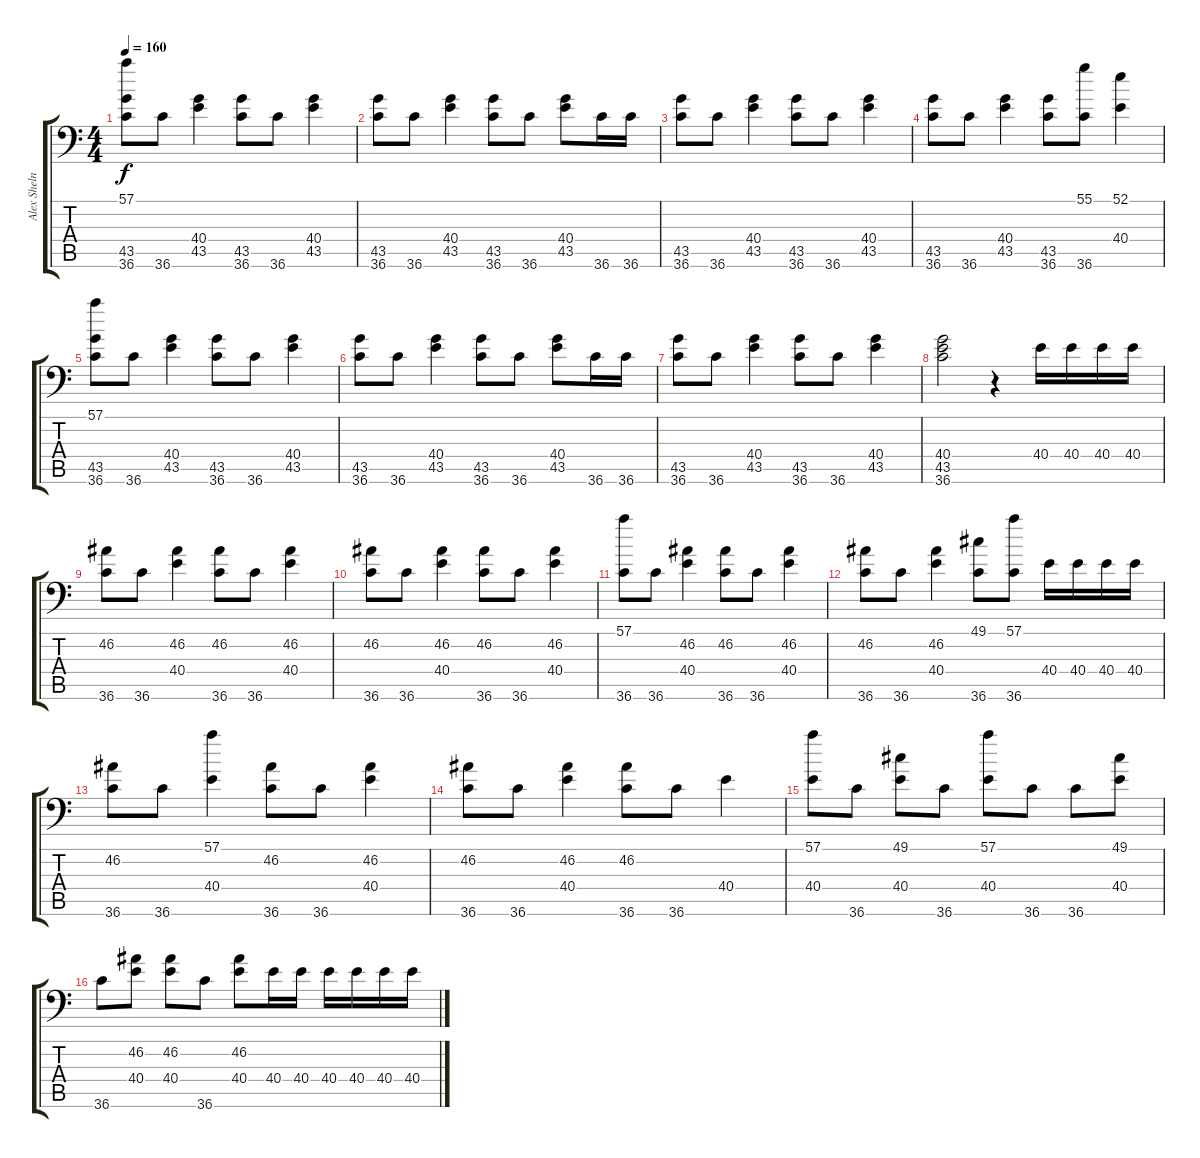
\track ("Alex Shelnutt / Drums" "Alex Sheln") {instrument acousticgrandpiano}
\staff {score tabs}
\tuning (C-1 C-1 C-1 C-1 C-1 C-1) {hide}
\ts (4 4)
\tempo 160
\clef f4
\ks c
(57.1 43.5 36.6).8{dy f} 36.6.8 (40.4 43.5).4 (43.5 36.6).8 36.6.8 (40.4 43.5).4 |
(43.5 36.6).8 36.6.8 (40.4 43.5).4 (43.5 36.6).8 36.6.8 (40.4 43.5).8 36.6.16 36.6.16 |
(43.5 36.6).8 36.6.8 (40.4 43.5).4 (43.5 36.6).8 36.6.8 (40.4 43.5).4 |
(43.5 36.6).8 36.6.8 (40.4 43.5).4 (43.5 36.6).8 (55.1 36.6).8 (52.1 40.4).4 |
(57.1 43.5 36.6).8 36.6.8 (40.4 43.5).4 (43.5 36.6).8 36.6.8 (40.4 43.5).4 |
(43.5 36.6).8 36.6.8 (40.4 43.5).4 (43.5 36.6).8 36.6.8 (40.4 43.5).8 36.6.16 36.6.16 |
(43.5 36.6).8 36.6.8 (40.4 43.5).4 (43.5 36.6).8 36.6.8 (40.4 43.5).4 |
(40.4 43.5 36.6).2 r.4 40.4.16 40.4.16 40.4.16 40.4.16 |
(46.2 36.6).8 36.6.8 (46.2 40.4).4 (46.2 36.6).8 36.6.8 (46.2 40.4).4 |
(46.2 36.6).8 36.6.8 (46.2 40.4).4 (46.2 36.6).8 36.6.8 (46.2 40.4).4 |
(57.1 36.6).8 36.6.8 (46.2 40.4).4 (46.2 36.6).8 36.6.8 (46.2 40.4).4 |
(46.2 36.6).8 36.6.8 (46.2 40.4).4 (49.1 36.6).8 (57.1 36.6).8 40.4.16 40.4.16 40.4.16 40.4.16 |
(46.2 36.6).8 36.6.8 (57.1 40.4).4 (46.2 36.6).8 36.6.8 (46.2 40.4).4 |
(46.2 36.6).8 36.6.8 (46.2 40.4).4 (46.2 36.6).8 36.6.8 40.4.4 |
(57.1 40.4).8 36.6.8 (49.1 40.4).8 36.6.8 (57.1 40.4).8 36.6.8 36.6.8 (49.1 40.4).8 |
36.6.8 (46.2 40.4).8 (46.2 40.4).8 36.6.8 (46.2 40.4).8 40.4.16 40.4.16 40.4.16 40.4.16 40.4.16 40.4.16
